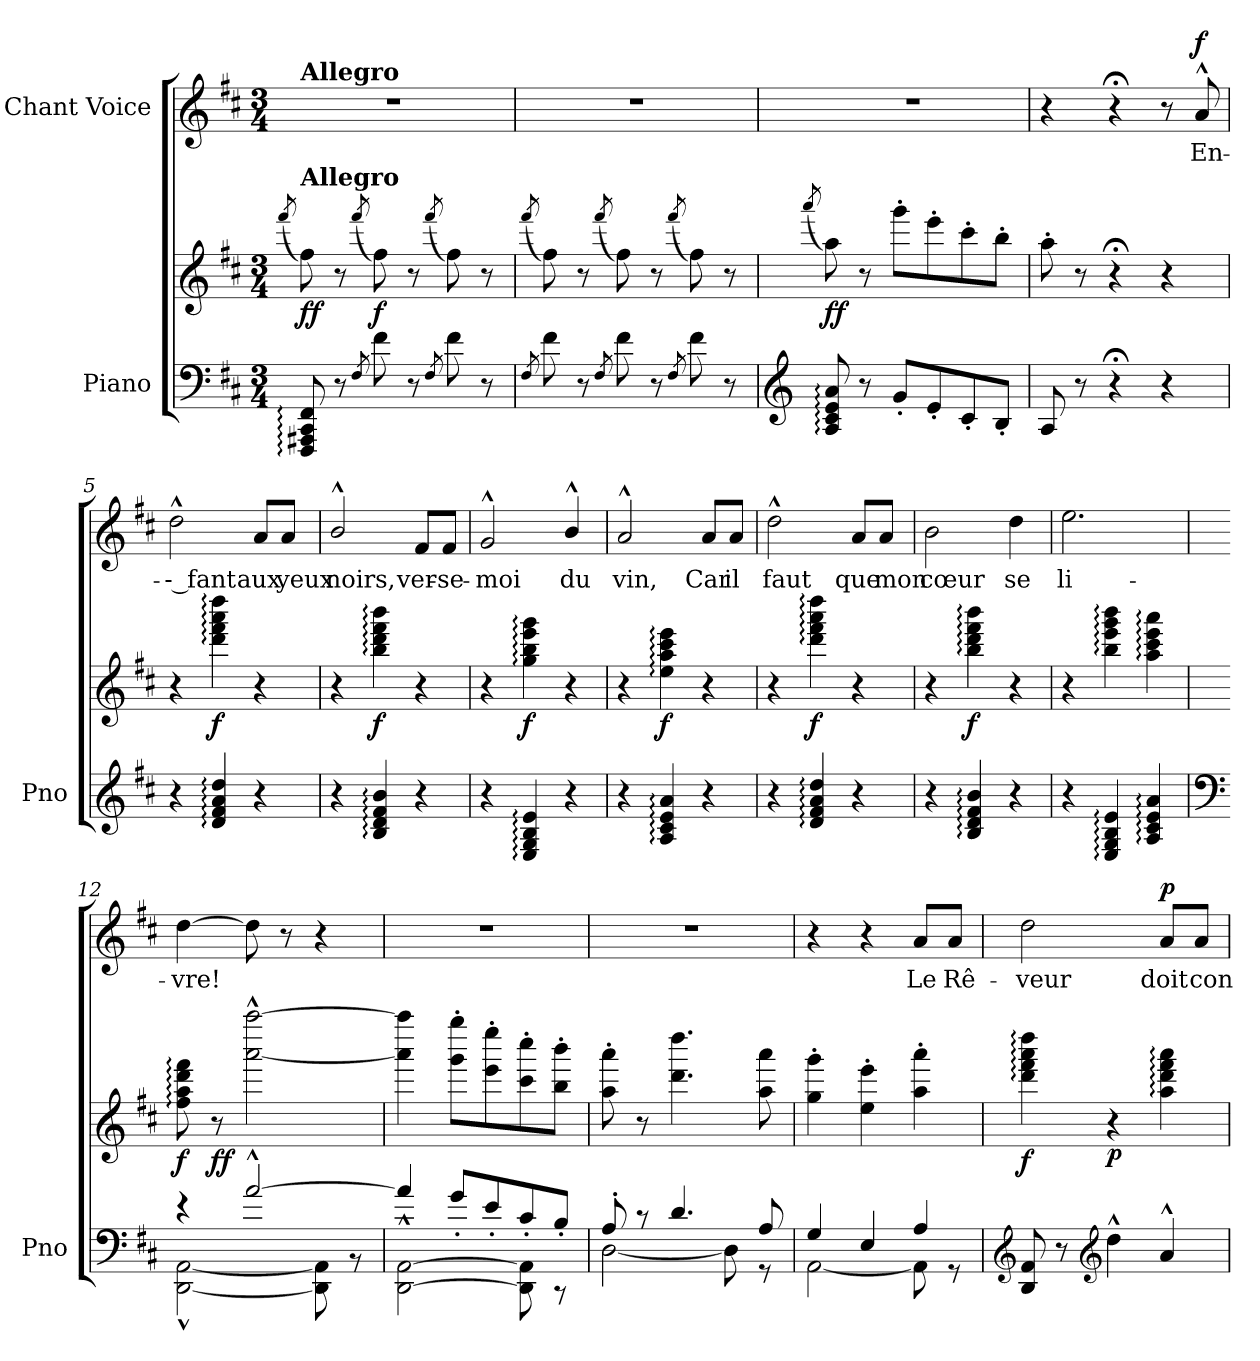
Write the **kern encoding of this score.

**kern	**kern	**dynam	**kern	**text	**dynam
*part2	*part2	*part2	*part1	*part1	*part1
*staff3	*staff2	*staff2/3	*staff1	*staff1	*staff1
*I"Piano	*	*	*I"Chant Voice	*	*
*I'Pno	*	*	*	*	*
*clefF4	*clefG2	*	*clefG2	*	*
*k[f#c#]	*k[f#c#]	*	*k[f#c#]	*	*
*M3/4	*M3/4	*	*M3/4	*	*
*MM168	*MM168	*	*MM168	*	*
=1	=1	=1	=1	=1	=1
.	(<8qfff#/	.	.	.	.
!	!	!	!LO:TX:a:B:t=Allegro	!	!
!	!LO:TX:a:B:t=Allegro	!	!	!	!
!	!	!LO:DY:b	!	!	!
8FFF#/: 8AAA#X/: 8CC#/: 8FF#/:	8ff#\)	ff	2.r	.	.
8r	8r	.	.	.	.
8qF#/	(<8qfff#/	.	.	.	.
!	!	!LO:DY:b	!	!	!
8f#\	8ff#\)	f	.	.	.
8r	8r	.	.	.	.
8qF#/	(<8qfff#/	.	.	.	.
8f#\	8ff#\)	.	.	.	.
8r	8r	.	.	.	.
=2	=2	=2	=2	=2	=2
8qF#/	(<8qfff#/	.	.	.	.
8f#\	8ff#\)	.	2.r	.	.
8r	8r	.	.	.	.
8qF#/	(<8qfff#/	.	.	.	.
8f#\	8ff#\)	.	.	.	.
8r	8r	.	.	.	.
8qF#/	(<8qfff#/	.	.	.	.
8f#\	8ff#\)	.	.	.	.
8r	8r	.	.	.	.
=3	=3	=3	=3	=3	=3
*clefG2	*	*	*	*	*
.	(<8qaaa/	.	.	.	.
!	!	!LO:DY:b	!	!	!
8A/: 8c#/: 8e/: 8a/:	8aa\)	ff	2.r	.	.
8r	8r	.	.	.	.
8g'/L	8ggg'\L	.	.	.	.
8e'/	8eee'\	.	.	.	.
8c#'/	8ccc#'\	.	.	.	.
8B'/J	8bb'\J	.	.	.	.
=4	=4	=4	=4	=4	=4
8A/	8aa'\	.	4r	.	.
8r	8r	.	.	.	.
4r;<	4r;<	.	4r;<	.	.
4r	4r	.	8r	.	.
!	!	!	!	!LO:LY:b	!LO:DY:a
.	.	.	8a^^/	En-	f
!!LO:LB:g=z
=5	=5	=5	=5	=5	=5
!	!	!	!	!LO:LY:b	!
4r	4r	.	2dd^^\	-- fant	.
!	!	!LO:DY:b	!	!	!
4d/: 4f#/: 4a/: 4dd/:	4ddd\: 4fff#\: 4aaa\: 4dddd\:	f	.	.	.
!	!	!	!	!LO:LY:b	!
4r	4r	.	8a/L	aux	.
!	!	!	!	!LO:LY:b	!
.	.	.	8a/J	yeux	.
=6	=6	=6	=6	=6	=6
!	!	!	!	!LO:LY:b	!
4r	4r	.	2b^^/	noirs,	.
!	!	!LO:DY:b	!	!	!
4B/: 4d/: 4f#/: 4b/:	4bb\: 4ddd\: 4fff#\: 4bbb\:	f	.	.	.
!	!	!	!	!LO:LY:b	!
4r	4r	.	8f#/L	ver-	.
!	!	!	!	!LO:LY:b	!
.	.	.	8f#/J	-se-	.
=7	=7	=7	=7	=7	=7
!	!	!	!	!LO:LY:b	!
4r	4r	.	2g^^/	-moi	.
!	!	!LO:DY:b	!	!	!
4E/: 4G/: 4B/: 4e/:	4gg\: 4bb\: 4eee\: 4ggg\:	f	.	.	.
!	!	!	!	!LO:LY:b	!
4r	4r	.	4b^^/	du	.
=8	=8	=8	=8	=8	=8
!	!	!	!	!LO:LY:b	!
4r	4r	.	2a^^/	vin,	.
!	!	!LO:DY:b	!	!	!
4A/: 4c#/: 4e/: 4a/:	4ee\: 4aa\: 4ccc#\: 4eee\:	f	.	.	.
!	!	!	!	!LO:LY:b	!
4r	4r	.	8a/L	Car	.
!	!	!	!	!LO:LY:b	!
.	.	.	8a/J	il	.
=9	=9	=9	=9	=9	=9
!	!	!	!	!LO:LY:b	!
4r	4r	.	2dd^^\	faut	.
!	!	!LO:DY:b	!	!	!
4d/: 4f#/: 4a/: 4dd/:	4ddd\: 4fff#\: 4aaa\: 4dddd\:	f	.	.	.
!	!	!	!	!LO:LY:b	!
4r	4r	.	8a/L	que	.
!	!	!	!	!LO:LY:b	!
.	.	.	8a/J	mon	.
=10	=10	=10	=10	=10	=10
!	!	!	!	!LO:LY:b	!
4r	4r	.	2b\	cœur	.
!	!	!LO:DY:b	!	!	!
4B/: 4d/: 4f#/: 4b/:	4bb\: 4ddd\: 4fff#\: 4bbb\:	f	.	.	.
!	!	!	!	!LO:LY:b	!
4r	4r	.	4dd\	se	.
!!LO:LB:g=z
=11	=11	=11	=11	=11	=11
!	!	!	!	!LO:LY:b	!
4r	4r	.	2.ee\	li-	.
4E/: 4G/: 4B/: 4e/:	4bb\: 4eee\: 4ggg\: 4bbb\:	.	.	.	.
4A/: 4c#/: 4e/: 4a/:	4aa\: 4ccc#\: 4eee\: 4aaa\:	.	.	.	.
=12	=12	=12	=12	=12	=12
*clefF4	*	*	*	*	*
*^	*	*	*	*	*
!	!	!	!LO:DY:b	!	!LO:LY:b	!
4r	[2DD\^^ [2AA\^^	8ff#\: 8aa\: 8ddd\: 8fff#\:	f	[4dd\	-vre!	.
!	!	!	!LO:DY:b	!	!	!
.	.	8r	ff	.	.	.
[2a^^/	.	[2aaa\^^ [2aaaa\^^	.	8dd\]	.	.
.	.	.	.	8r	.	.
.	8DD\] 8AA\]	.	.	4r	.	.
.	8r	.	.	.	.	.
=13	=13	=13	=13	=13	=13	=13
[2DD\^^ [2AA\^^	4a/]	4aaa\] 4aaaa\]	.	2.r	.	.
.	8g'/L	8ggg\' 8gggg\'L	.	.	.	.
.	8e'/	8eee\' 8eeee\'	.	.	.	.
8DD\] 8AA\]	8c#'/	8ccc#\' 8cccc#\'	.	.	.	.
8rCC	8B'/J	8bb\' 8bbb\'J	.	.	.	.
=14	=14	=14	=14	=14	=14	=14
8A'/	[2D\	8aa\' 8aaa\'	.	2.r	.	.
8r	.	8r	.	.	.	.
4.d/	.	4.ddd\ 4.dddd\	.	.	.	.
.	8D\]	.	.	.	.	.
8A/	8r	8aa\ 8aaa\	.	.	.	.
=15	=15	=15	=15	=15	=15	=15
4G/	[2AA\	4gg\' 4ggg\'	.	4r	.	.
4E/	.	4ee\' 4eee\'	.	4r	.	.
!	!	!	!	!	!LO:LY:b	!
4A/	8AA\]	4aa\' 4aaa\'	.	8a/L	Le	.
!	!	!	!	!	!LO:LY:b	!
.	8r	.	.	8a/J	Rê-	.
!!LO:PB:g=z
=16	=16	=16	=16	=16	=16	=16
!	!	!	!LO:DY:b	!	!LO:LY:b	!
*v	*v	*	*	*	*	*
8DD/ 8AA/	4ddd\: 4fff#\: 4aaa\: 4dddd\:	f	2dd\	- veur	.
8r	.	.	.	.	.
*clefG2	*	*	*	*	*
!	!	!LO:DY:b	!	!	!
4dd^^\	4r	p	.	.	.
!	!	!	!	!LO:LY:b	!LO:DY:a
4a^^/	4aa\: 4ddd\: 4fff#\: 4aaa\:	.	8a/L	doit	p
!	!	!	!	!LO:LY:b	!
.	.	.	8a/J	con-	.
=	=	=	=	=	=
*-	*-	*-	*-	*-	*-
